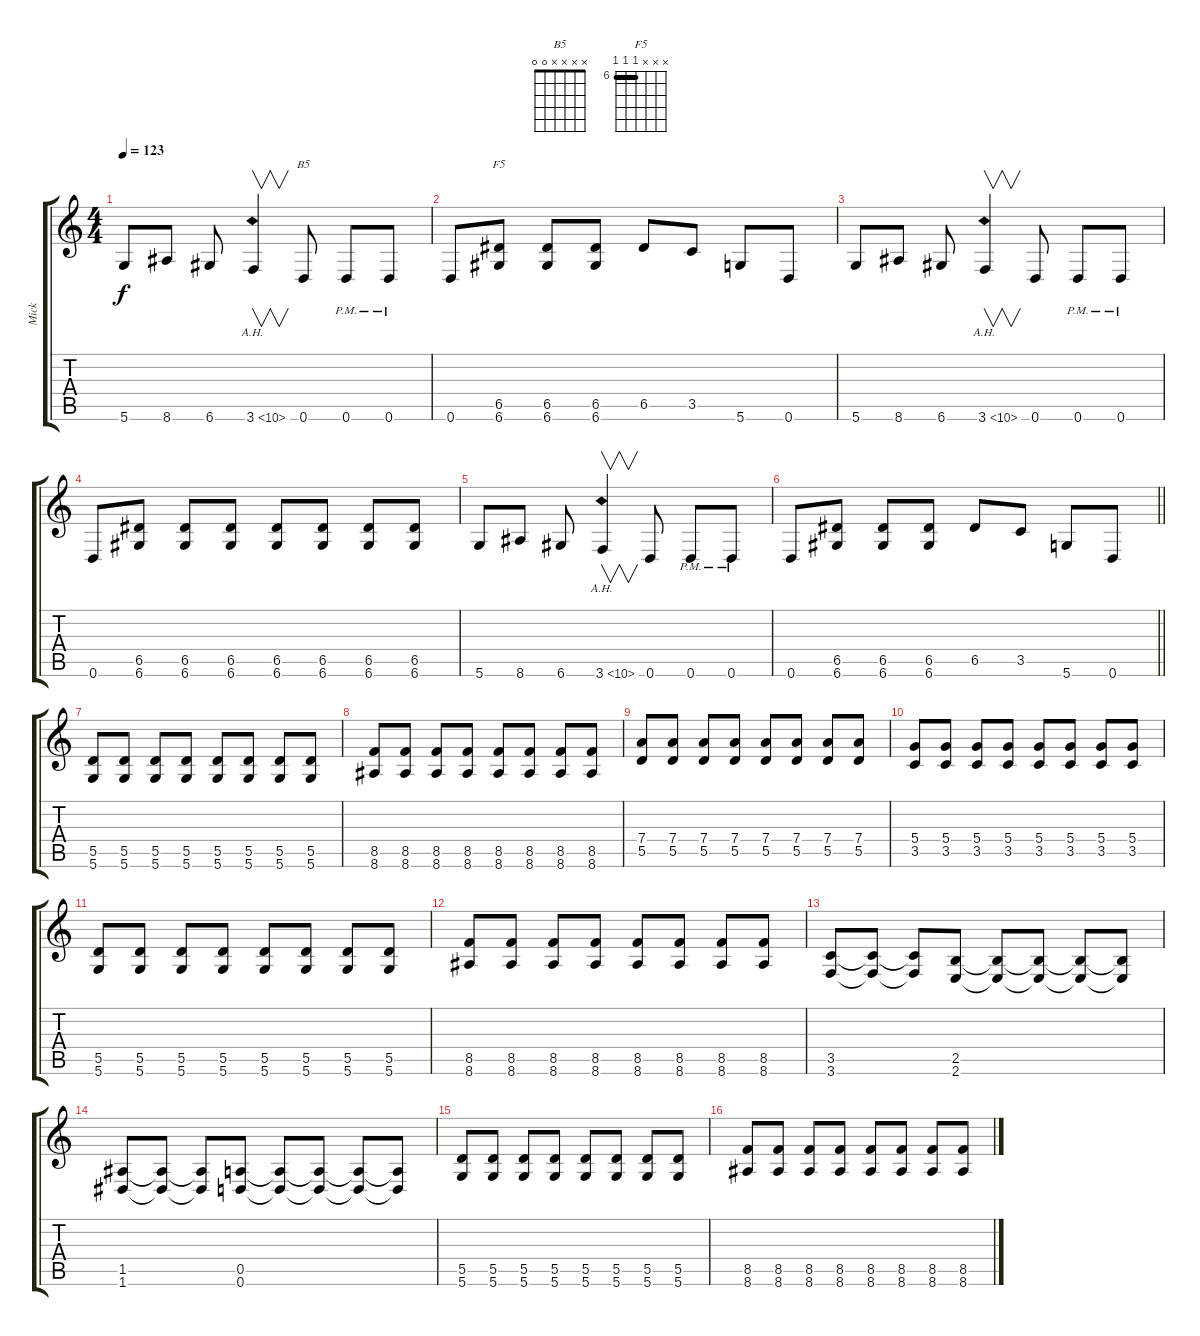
\track ("Mick" "Mick") {instrument distortionguitar}
\staff {score tabs}
\tuning (E4 A3 G3 D3 A2 D2) {hide}
\chord ("B5" x x x x 0 0)
\chord ("F5" x x x 6 6 6) {firstfret 6 barre 6}
\ts (4 4)
\tempo 123
\clef g2
\ks c
5.6.8{dy f} 8.6.8 6.6.8 3.6{ah 7}.4{v} 0.6.8{ch "B5"} 0.6{pm}.8 0.6{pm}.8 |
0.6.8 (6.5 6.6).8{ch "F5"} (6.5 6.6).8 (6.5 6.6).8 6.5.8 3.5.8 5.6.8 0.6.8 |
5.6.8 8.6.8 6.6.8 3.6{ah 7}.4{v} 0.6.8 0.6{pm}.8 0.6{pm}.8 |
0.6.8 (6.5 6.6).8 (6.5 6.6).8 (6.5 6.6).8 (6.5 6.6).8 (6.5 6.6).8 (6.5 6.6).8 (6.5 6.6).8 |
5.6.8 8.6.8 6.6.8 3.6{ah 7}.4{v} 0.6.8 0.6{pm}.8 0.6{pm}.8 |
\barLineRight lightlight
0.6.8 (6.5 6.6).8 (6.5 6.6).8 (6.5 6.6).8 6.5.8 3.5.8 5.6.8 0.6.8 |
(5.5 5.6).8 (5.5 5.6).8 (5.5 5.6).8 (5.5 5.6).8 (5.5 5.6).8 (5.5 5.6).8 (5.5 5.6).8 (5.5 5.6).8 |
(8.5 8.6).8 (8.5 8.6).8 (8.5 8.6).8 (8.5 8.6).8 (8.5 8.6).8 (8.5 8.6).8 (8.5 8.6).8 (8.5 8.6).8 |
(7.4 5.5).8 (7.4 5.5).8 (7.4 5.5).8 (7.4 5.5).8 (7.4 5.5).8 (7.4 5.5).8 (7.4 5.5).8 (7.4 5.5).8 |
(5.4 3.5).8 (5.4 3.5).8 (5.4 3.5).8 (5.4 3.5).8 (5.4 3.5).8 (5.4 3.5).8 (5.4 3.5).8 (5.4 3.5).8 |
(5.5 5.6).8 (5.5 5.6).8 (5.5 5.6).8 (5.5 5.6).8 (5.5 5.6).8 (5.5 5.6).8 (5.5 5.6).8 (5.5 5.6).8 |
(8.5 8.6).8 (8.5 8.6).8 (8.5 8.6).8 (8.5 8.6).8 (8.5 8.6).8 (8.5 8.6).8 (8.5 8.6).8 (8.5 8.6).8 |
(3.5 3.6).8 (3.5{t} 3.6{t}).8 (3.5{t} 3.6{t}).8 (2.5 2.6).8 (2.5{t} 2.6{t}).8 (2.5{t} 2.6{t}).8 (2.5{t} 2.6{t}).8 (2.5{t} 2.6{t}).8 |
(1.5 1.6).8 (1.5{t} 1.6{t}).8 (1.5{t} 1.6{t}).8 (0.5 0.6).8 (0.5{t} 0.6{t}).8 (0.5{t} 0.6{t}).8 (0.5{t} 0.6{t}).8 (0.5{t} 0.6{t}).8 |
(5.5 5.6).8 (5.5 5.6).8 (5.5 5.6).8 (5.5 5.6).8 (5.5 5.6).8 (5.5 5.6).8 (5.5 5.6).8 (5.5 5.6).8 |
(8.5 8.6).8 (8.5 8.6).8 (8.5 8.6).8 (8.5 8.6).8 (8.5 8.6).8 (8.5 8.6).8 (8.5 8.6).8 (8.5 8.6).8
